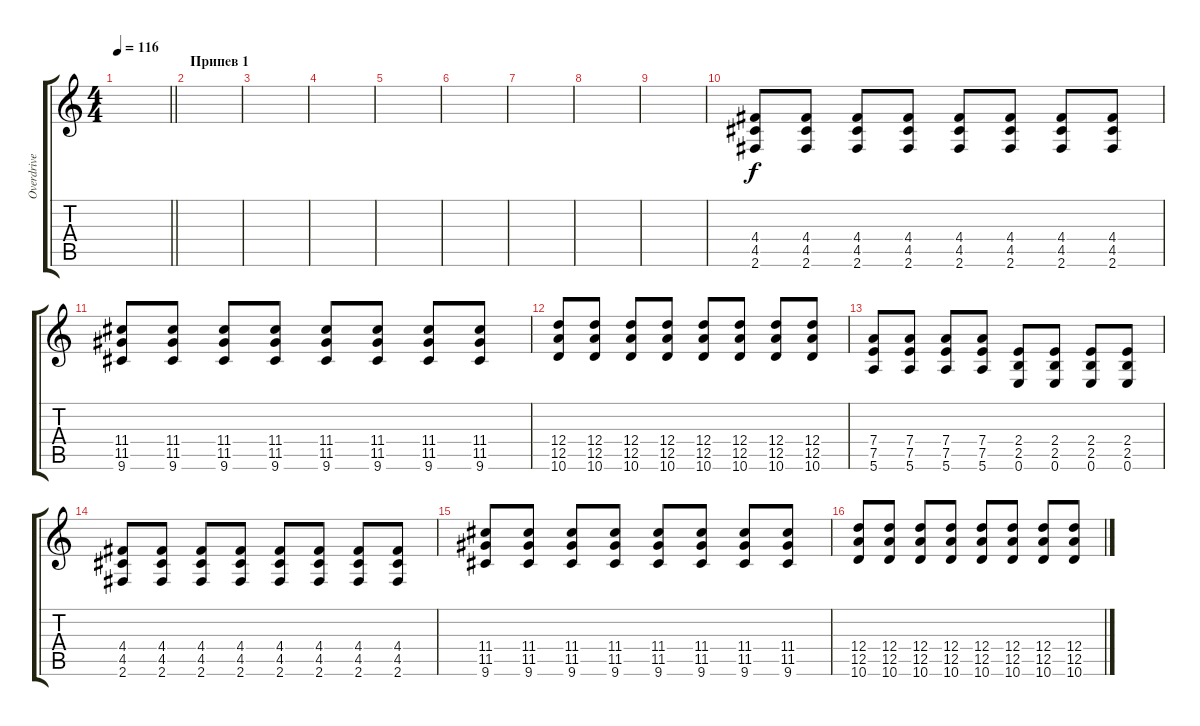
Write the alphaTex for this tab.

\track ("Overdrive" "Overdrive") {instrument overdrivenguitar}
\staff {score tabs}
\tuning (E4 B3 G3 D3 A2 E2) {hide}
\ts (4 4)
\tempo 116
\clef g2
\barLineRight lightlight
\ks c
|
\section ("" "Припев 1")
|
|
|
|
|
|
|
|
(4.4 4.5 2.6).8 (4.4 4.5 2.6).8 (4.4 4.5 2.6).8 (4.4 4.5 2.6).8 (4.4 4.5 2.6).8 (4.4 4.5 2.6).8 (4.4 4.5 2.6).8 (4.4 4.5 2.6).8 |
(11.4 11.5 9.6).8 (11.4 11.5 9.6).8 (11.4 11.5 9.6).8 (11.4 11.5 9.6).8 (11.4 11.5 9.6).8 (11.4 11.5 9.6).8 (11.4 11.5 9.6).8 (11.4 11.5 9.6).8 |
(12.4 12.5 10.6).8 (12.4 12.5 10.6).8 (12.4 12.5 10.6).8 (12.4 12.5 10.6).8 (12.4 12.5 10.6).8 (12.4 12.5 10.6).8 (12.4 12.5 10.6).8 (12.4 12.5 10.6).8 |
(7.4 7.5 5.6).8 (7.4 7.5 5.6).8 (7.4 7.5 5.6).8 (7.4 7.5 5.6).8 (2.4 2.5 0.6).8 (2.4 2.5 0.6).8 (2.4 2.5 0.6).8 (2.4 2.5 0.6).8 |
(4.4 4.5 2.6).8 (4.4 4.5 2.6).8 (4.4 4.5 2.6).8 (4.4 4.5 2.6).8 (4.4 4.5 2.6).8 (4.4 4.5 2.6).8 (4.4 4.5 2.6).8 (4.4 4.5 2.6).8 |
(11.4 11.5 9.6).8 (11.4 11.5 9.6).8 (11.4 11.5 9.6).8 (11.4 11.5 9.6).8 (11.4 11.5 9.6).8 (11.4 11.5 9.6).8 (11.4 11.5 9.6).8 (11.4 11.5 9.6).8 |
(12.4 12.5 10.6).8 (12.4 12.5 10.6).8 (12.4 12.5 10.6).8 (12.4 12.5 10.6).8 (12.4 12.5 10.6).8 (12.4 12.5 10.6).8 (12.4 12.5 10.6).8 (12.4 12.5 10.6).8
